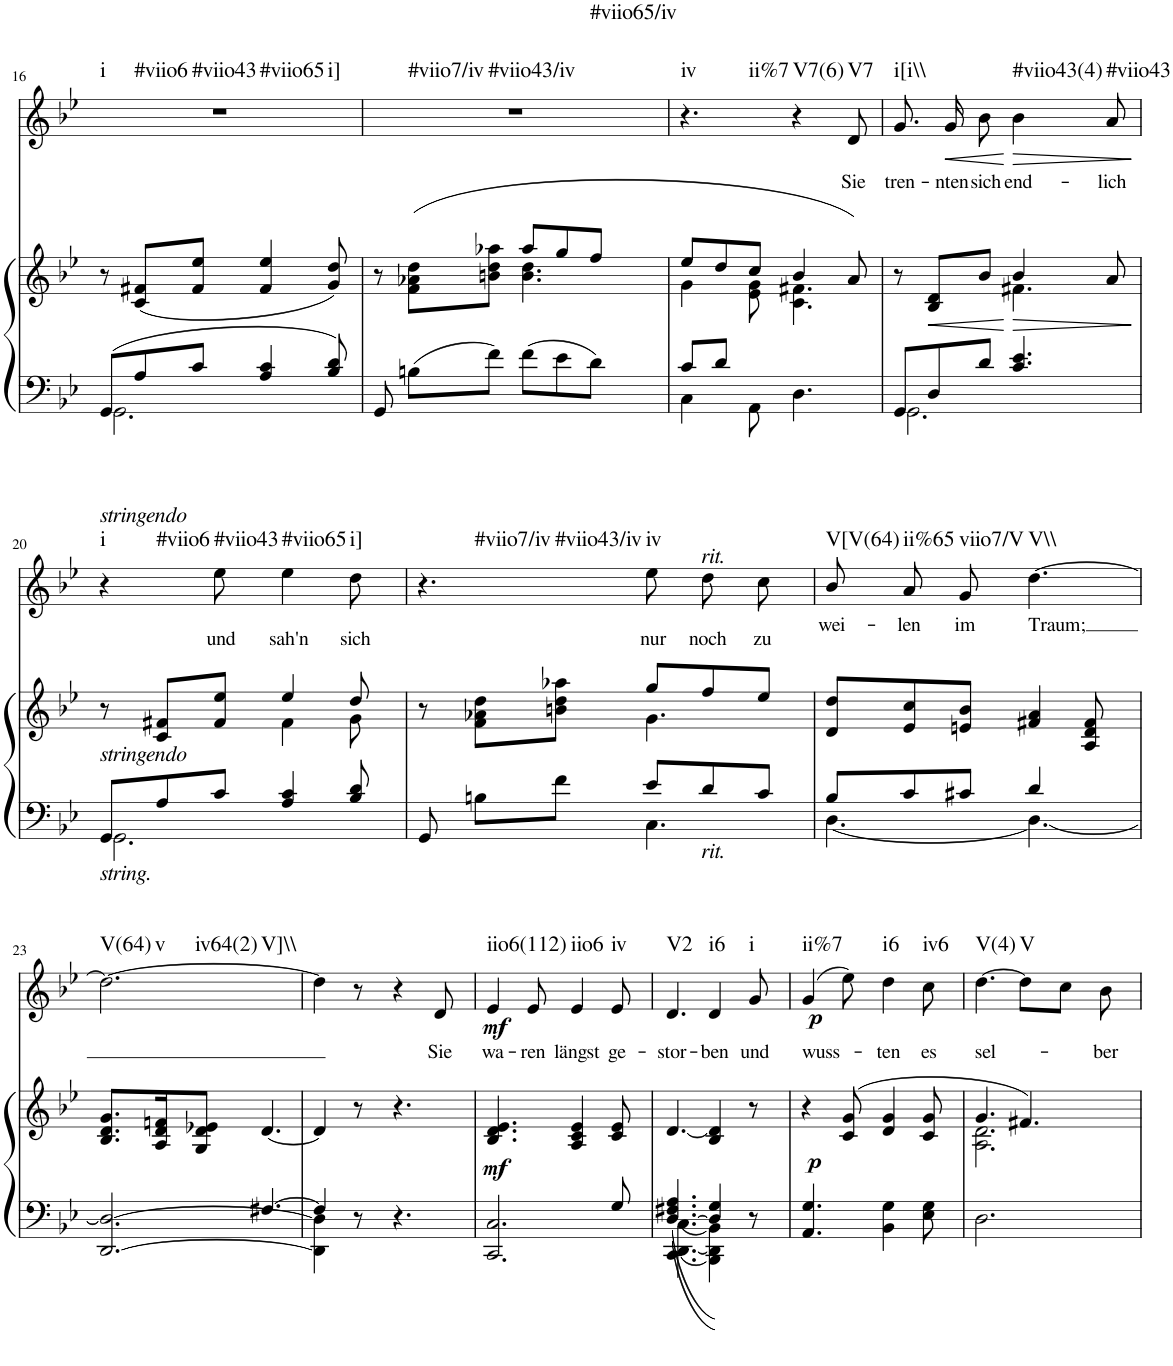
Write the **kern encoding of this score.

**kern	**kern	**dynam	**kern	**text	**dynam	**harte
*part2	*part2	*part2	*part1	*part1	*part1	*part1
*staff3	*staff2	*staff2/3	*staff1	*staff1	*staff1	*
*I"Piano	*	*	*I"Voice	*	*	*
*I'Pno	*	*	*	*	*	*
!!LO:PB:g=z
*clefF4	*clefG2	*	*clefG2	*	*	*
*k[b-e-]	*k[b-e-]	*	*k[b-e-]	*	*	*
*g:	*g:	*	*g:	*	*	*
*M6/8	*M6/8	*	*M6/8	*	*	*
=16	=16	=16	=16	=16	=16	=16
*^	*	*	*	*	*	*
!	!	!	!	!	!	!	!LO:H:n=1:kt=i
!	!	!	!	!	!	!	!LO:H:n=2:kt=#viio6
!	!	!	!	!	!	!	!LO:H:n=3:kt=#viio43
!	!	!	!	!	!	!	!LO:H:n=4:kt=#viio65
!	!	!	!	!	!	!	!LO:H:n=5:kt=i]
8GG/L	2.GG\	8r	.	2.r	.	.	N N N N N
8A/	.	(8c/ 8f#X/L	.	.	.	.	.
8c/J	.	8f#/ 8ee-/J	.	.	.	.	.
4A/ 4c/	.	4f#/ 4ee-/	.	.	.	.	.
8B-/ 8d/	.	8g/ 8dd/)	.	.	.	.	.
*v	*v	*	*	*	*	*	*
=17	=17	=17	=17	=17	=17	=17
*	*^	*	*	*	*	*
!	!	!	!	!	!	!	!LO:H:n=1:kt=#viio7/iv
!	!	!	!	!	!	!	!LO:H:n=2:kt=#viio43/iv
!	!	!	!	!	!	!	!LO:H:n=3:kt=#viio65/iv
8GG/	8r	4.ryy	.	2.r	.	.	N N N
8Bn\L	(8f\ 8a-X\ 8dd\L	.	.	.	.	.	.
8f\J	8bn\ 8dd\ 8aa-X\J	.	.	.	.	.	.
8f\L	8aa-/L	4.b\ 4.dd\	.	.	.	.	.
8e-\	8gg/	.	.	.	.	.	.
8d\J	8ff/J	.	.	.	.	.	.
=18	=18	=18	=18	=18	=18	=18	=18
*^	*	*	*	*	*	*	*
!	!	!	!	!	!	!	!	!LO:H:n=1:kt=iv
!	!	!	!	!	!	!	!	!LO:H:n=2:kt=ii%7
8c/L	4C\	8ee-/L	4g\	.	4.r	.	.	N N
8d/J	.	8dd/	.	.	.	.	.	.
8AA\	2ryy	8cc/J	8e-\ 8g\	.	.	.	.	.
!	!	!	!	!	!	!	!	!LO:H:kt=V7(6)
4.D\	.	4b-/	4.c\ 4.f#X\	.	4r	.	.	N
!	!	!	!	!	!	!LO:LY:b	!	!LO:H:kt=V7
.	.	8a/)	.	.	8d/	Sie	.	N
=19	=19	=19	=19	=19	=19	=19	=19	=19
!	!	!	!	!	!	!LO:LY:b	!	!LO:H:kt=i[i\\
8GG/L	2.GG\	8r	4.ryy	.	8.g/	tren-	.	N
!	!	!	!	!LO:HP:b	!	!	!	!
8D/	.	8B-/ 8d/L	.	<	.	.	.	.
!	!	!	!	!	!	!LO:LY:b	!LO:HP:b	!
.	.	.	.	.	16g/	-nten	<	.
!	!	!	!	!	!	!LO:LY:b	!	!
8d/J	.	8b-/J	.	.	8b-\	sich	.	.
!	!	!	!	!LO:HP:n=1:b	!	!LO:LY:b	!LO:HP:n=1:b	!LO:H:kt=#viio43(4)
4.c/ 4.e-/	.	4b-/	4.f#X\	[ >	4b-\	end-	[ >	N
!	!	!	!	!	!	!LO:LY:b	!	!LO:H:kt=#viio43
.	.	8a/	.	.	8a/	-lich	.	N
*v	*v	*	*	*	*	*	*	*
*	*v	*v	*	*	*	*	*
.	.	]	.	.	]	.
!!LO:LB:g=z
=20	=20	=20	=20	=20	=20	=20
*^	*^	*	*	*	*	*
!	!	!	!	!	!LO:TX:a:i:t=stringendo	!	!	!
!	!	!LO:TX:b:i:t=stringendo	!	!	!	!	!	!
!LO:TX:b:i:t=string.	!	!	!	!	!	!	!	!LO:H:n=1:kt=i
!	!	!	!	!	!	!	!	!LO:H:n=2:kt=#viio6
8GG/L	2.GG\	8r	4.ryy	.	4r	.	.	N N
8A/	.	8c/ 8f#X/L	.	.	.	.	.	.
!	!	!	!	!	!	!LO:LY:b	!	!LO:H:kt=#viio43
8c/J	.	8f#/ 8ee-/J	.	.	8ee-\	und	.	N
!	!	!	!	!	!	!LO:LY:b	!	!LO:H:kt=#viio65
4A/ 4c/	.	4ee-/	4f#\	.	4ee-\	sah'n	.	N
!	!	!	!	!	!	!LO:LY:b	!	!LO:H:kt=i]
8B-/ 8d/	.	8dd/	8g\	.	8dd\	sich	.	N
=21	=21	=21	=21	=21	=21	=21	=21	=21
!	!	!	!	!	!	!	!	!LO:H:n=1:kt=#viio7/iv
!	!	!	!	!	!	!	!	!LO:H:n=2:kt=#viio43/iv
8GG/	4.ryy	8r	4.ryy	.	4.r	.	.	N N
8Bn\L	.	8f\ 8a-X\ 8dd\L	.	.	.	.	.	.
8f\J	.	8bn\ 8dd\ 8aa-X\J	.	.	.	.	.	.
!	!	!	!	!	!	!LO:LY:b	!	!LO:H:kt=iv
8e-/L	4.C\	8gg/L	4.g\	.	8ee-\	nur	.	N
!	!	!	!	!	!LO:TX:a:i:t=rit.	!	!	!
!LO:TX:b:i:t=rit.	!	!	!	!	!	!	!	!
!	!	!	!	!	!	!LO:LY:b	!	!
8d/	.	8ff/	.	.	8dd\	noch	.	.
!	!	!	!	!	!	!LO:LY:b	!	!
8c/J	.	8ee-/J	.	.	8cc\	zu	.	.
*	*	*v	*v	*	*	*	*	*
=22	=22	=22	=22	=22	=22	=22	=22
!	!	!	!	!	!LO:LY:b	!	!LO:H:kt=V[V(64)
8B-/L	[4.D\	8d/ 8dd/L	.	8b-/	wei-	.	N
!	!	!	!	!	!LO:LY:b	!	!LO:H:kt=ii%65
8c/	.	8e-/ 8cc/	.	8a/	-len	.	N
!	!	!	!	!	!LO:LY:b	!	!LO:H:kt=viio7/V
8c#X/J	.	8en/ 8b-/J	.	8g/	im	.	N
!	!	!	!	!	!LO:LY:b	!	!LO:H:kt=V\\
4d/	4.D\_	4f#X/ 4a/	.	[4.dd\	Traum;	.	N
8ryy	.	8A/ 8d/ 8f#/	.	.	.	.	.
!!LO:LB:g=z
=23	=23	=23	=23	=23	=23	=23	=23
!	!	!	!	!	!	!	!LO:H:n=1:kt=V(64)
!	!	!	!	!	!	!	!LO:H:n=2:kt=v
!	!	!	!	!	!	!	!LO:H:n=3:kt=iv64(2)
!	!	!	!	!	!	!	!LO:H:n=4:kt=V]\\
4.ryy	[2.DD/ 2.D/_	8.B-/ 8.d/ 8.g/L	.	2.dd\_	.	.	N N N N
.	.	16A/ 16d/ 16fn/K	.	.	.	.	.
.	.	8G/ 8d/ 8e-X/J	.	.	.	.	.
[4.F#X/	.	[4.d/	.	.	.	.	.
=24	=24	=24	=24	=24	=24	=24	=24
4F#/]	4DD\] 4D\]	4d/]	.	4dd\]	.	.	.
8r	2ryy	8r	.	8r	.	.	.
4.r	.	4.r	.	4r	.	.	.
!	!	!	!	!	!LO:LY:b	!	!
.	.	.	.	8d/	Sie	.	.
=25	=25	=25	=25	=25	=25	=25	=25
!	!	!	!LO:DY:b	!	!LO:LY:b	!LO:DY:b	!LO:H:kt=iio6(112)
2ryy	2.CC/ 2.C/	4.B-/ 4.d/ 4.e-/	mf	4e-/	wa-	mf	N
!	!	!	!	!	!LO:LY:b	!	!
.	.	.	.	8e-/	-ren	.	.
!	!	!	!	!	!LO:LY:b	!	!LO:H:kt=iio6
.	.	4A/ 4c/ 4e-/	.	4e-/	längst	.	N
8ryy	.	.	.	.	.	.	.
!	!	!	!	!	!LO:LY:b	!	!LO:H:kt=iv
8G/	.	8c/ 8e-/	.	8e-/	ge-	.	N
=26	=26	=26	=26	=26	=26	=26	=26
!	!	!	!	!	!LO:LY:b	!	!LO:H:kt=V2
[4.D/ 4.F#X/ 4.A/	4.CC\ [4.DD\ 4.C\	(([4.d/	.	4.d/	-stor-	.	N
!	!	!	!	!	!LO:LY:b	!	!LO:H:kt=i6
4D/] 4G/))	4BBB-\ 4DD\] 4BB-\	4B-/ 4d/]	.	4d/	-ben	.	N
!	!	!	!	!	!LO:LY:b	!	!LO:H:kt=i
8r	8ryy	8r	.	8g/	und	.	N
=27	=27	=27	=27	=27	=27	=27	=27
!	!	!	!LO:DY:b	!	!LO:LY:b	!LO:DY:b	!LO:H:kt=ii%7
*v	*v	*	*	*	*	*	*
4.AA/ 4.G/	4r	p	(4g/	wuss-	p	N
.	(8c/ 8g/	.	8ee-\)	.	.	.
!	!	!	!	!LO:LY:b	!	!LO:H:kt=i6
4BB-\ 4G\	4d/ 4g/	.	4dd\	-ten	.	N
!	!	!	!	!LO:LY:b	!	!LO:H:kt=iv6
8E-\ 8G\	8c/ 8g/	.	8cc\	es	.	N
=28	=28	=28	=28	=28	=28	=28
*	*^	*	*	*	*	*
!	!	!	!	!	!LO:LY:b	!	!LO:H:kt=V(4)
2.D\	4.g/	2.A\ 2.d\	.	[4.dd\	sel-	.	N
!	!	!	!	!	!	!	!LO:H:kt=V
.	4.f#X/)	.	.	8dd\L]	.	.	N
.	.	.	.	8cc\J	.	.	.
!	!	!	!	!	!LO:LY:b	!	!
.	.	.	.	8b-\	-ber	.	.
*	*v	*v	*	*	*	*	*
=	=	=	=	=	=	=
*-	*-	*-	*-	*-	*-	*-
